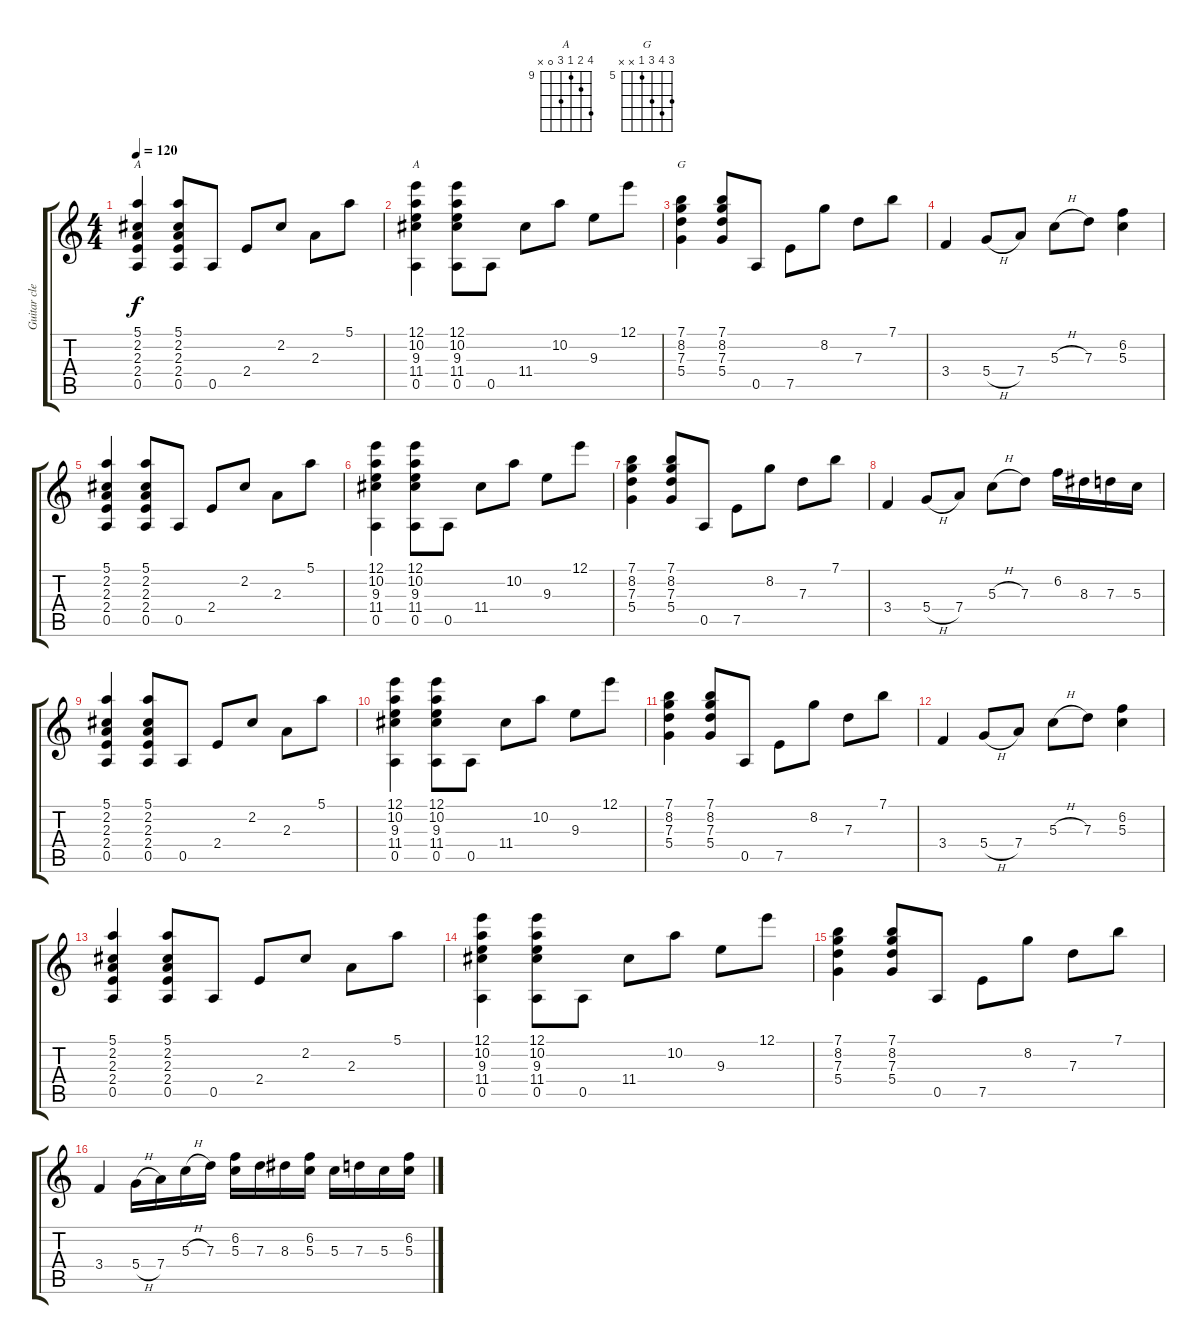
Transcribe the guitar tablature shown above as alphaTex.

\track ("Guitar clean" "Guitar cle") {instrument electricguitarclean}
\staff {score tabs}
\tuning (E4 B3 G3 D3 A2 E2) {hide}
\chord ("A" 5 2 2 2 0 x)
\chord ("A" 12 10 9 11 0 x) {firstfret 9}
\chord ("G" 7 8 7 5 x x) {firstfret 5}
\ts (4 4)
\tempo 120
\clef g2
\ks c
(5.1 2.2 2.3 2.4 0.5).4{ch "A" dy f} (5.1 2.2 2.3 2.4 0.5).8 0.5.8 2.4.8 2.2.8 2.3.8 5.1.8 |
(12.1 10.2 9.3 11.4 0.5).4{ch "A"} (12.1 10.2 9.3 11.4 0.5).8 0.5.8 11.4.8 10.2.8 9.3.8 12.1.8 |
(7.1 8.2 7.3 5.4).4{ch "G"} (7.1 8.2 7.3 5.4).8 0.5.8 7.5.8 8.2.8 7.3.8 7.1.8 |
3.4.4 5.4{h}.8 7.4.8 5.3{h}.8 7.3.8 (6.2 5.3).4 |
(5.1 2.2 2.3 2.4 0.5).4 (5.1 2.2 2.3 2.4 0.5).8 0.5.8 2.4.8 2.2.8 2.3.8 5.1.8 |
(12.1 10.2 9.3 11.4 0.5).4 (12.1 10.2 9.3 11.4 0.5).8 0.5.8 11.4.8 10.2.8 9.3.8 12.1.8 |
(7.1 8.2 7.3 5.4).4 (7.1 8.2 7.3 5.4).8 0.5.8 7.5.8 8.2.8 7.3.8 7.1.8 |
3.4.4 5.4{h}.8 7.4.8 5.3{h}.8 7.3.8 6.2.16 8.3.16 7.3.16 5.3.16 |
(5.1 2.2 2.3 2.4 0.5).4 (5.1 2.2 2.3 2.4 0.5).8 0.5.8 2.4.8 2.2.8 2.3.8 5.1.8 |
(12.1 10.2 9.3 11.4 0.5).4 (12.1 10.2 9.3 11.4 0.5).8 0.5.8 11.4.8 10.2.8 9.3.8 12.1.8 |
(7.1 8.2 7.3 5.4).4 (7.1 8.2 7.3 5.4).8 0.5.8 7.5.8 8.2.8 7.3.8 7.1.8 |
3.4.4 5.4{h}.8 7.4.8 5.3{h}.8 7.3.8 (6.2 5.3).4 |
(5.1 2.2 2.3 2.4 0.5).4 (5.1 2.2 2.3 2.4 0.5).8 0.5.8 2.4.8 2.2.8 2.3.8 5.1.8 |
(12.1 10.2 9.3 11.4 0.5).4 (12.1 10.2 9.3 11.4 0.5).8 0.5.8 11.4.8 10.2.8 9.3.8 12.1.8 |
(7.1 8.2 7.3 5.4).4 (7.1 8.2 7.3 5.4).8 0.5.8 7.5.8 8.2.8 7.3.8 7.1.8 |
3.4.4 5.4{h}.16 7.4.16 5.3{h}.16 7.3.16 (6.2 5.3).16 7.3.16 8.3.16 (6.2 5.3).16 5.3.16 7.3.16 5.3.16 (6.2 5.3).16
